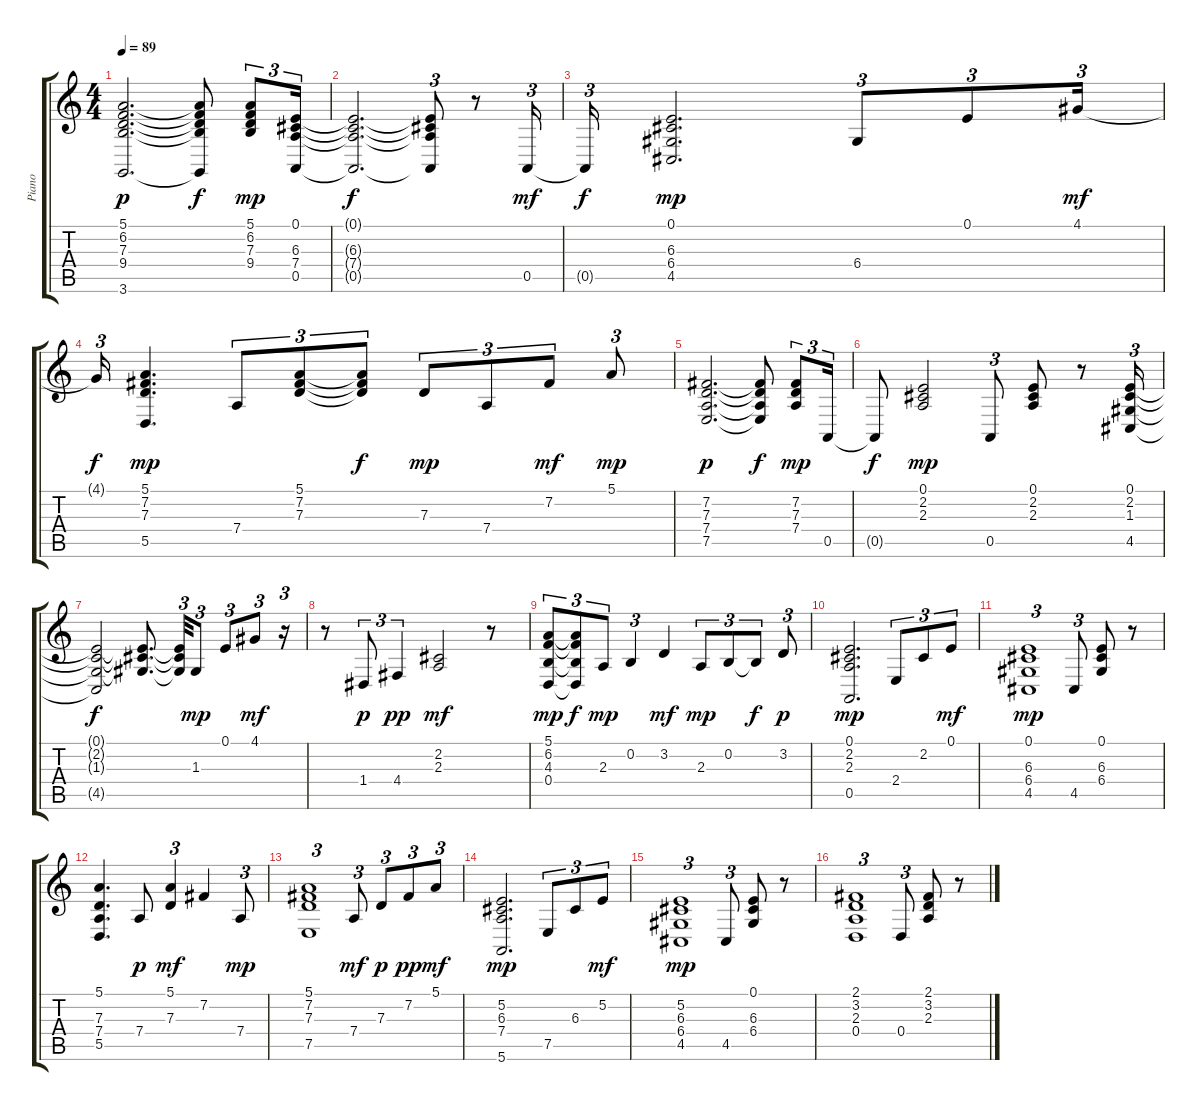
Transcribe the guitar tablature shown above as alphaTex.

\track ("Piano          " "Piano     ") {instrument acousticgrandpiano}
\staff {score tabs}
\tuning (E4 B3 G3 D3 A2 E2) {hide}
\ts (4 4)
\tempo 89
\clef g2
\ks c
(5.1 6.2 7.3 9.4 3.6).2{d dy p} (5.1{t} 6.2{t} 7.3{t} 9.4{t} 3.6{t}).8{dy f} (5.1 6.2 7.3 9.4).8{tu (3 2) dy mp} (0.1 6.3 7.4 0.5).16{tu (3 2)} |
(0.1{t} 6.3{t} 7.4{t} 0.5{t}).2{d dy f} (0.1{t} 6.3{t} 7.4{t} 0.5{t}).8{tu (3 2)} r.8 0.5.16{tu (3 2) dy mf} |
0.5{t}.16{tu (3 2) dy f} (0.1 6.3 6.4 4.5).2{d dy mp} 6.4.8{tu (3 2)} 0.1.8{tu (3 2)} 4.1.16{tu (3 2) dy mf} |
4.1{t}.16{tu (3 2) dy f} (5.1 7.2 7.3 5.5).4{d dy mp} 7.4.8{tu (3 2)} (5.1 7.2 7.3).8{tu (3 2)} (5.1{t} 7.2{t} 7.3{t}).8{tu (3 2) dy f} 7.3.8{tu (3 2) dy mp} 7.4.8{tu (3 2)} 7.2.8{tu (3 2) dy mf} 5.1.8{tu (3 2) dy mp} |
(7.2 7.3 7.4 7.5).2{d dy p} (7.2{t} 7.3{t} 7.4{t} 7.5{t}).8{dy f} (7.2 7.3 7.4).8{tu (3 2) dy mp} 0.5.16{tu (3 2)} |
0.5{t}.8{dy f} (0.1 2.2 2.3).2{dy mp} 0.5.8{tu (3 2)} (0.1 2.2 2.3).8 r.8 (0.1 2.2 1.3 4.5).16{tu (3 2)} |
(0.1{t} 2.2{t} 1.3{t} 4.5{t}).2{dy f} (0.1{t} 2.2{t} 1.3{t}).8{d} (0.1{t} 2.2{t} 1.3{t}).32{tu (3 2)} 1.3.8{tu (3 2) dy mp} 0.1.8{tu (3 2)} 4.1.8{tu (3 2) dy mf} r.16{tu (3 2)} |
r.8 1.4.8{tu (3 2) dy p} 4.4.4{tu (3 2) dy pp} (2.2 2.3).2{dy mf} r.8 |
(5.1 6.2 4.3 0.4).8{tu (3 2) dy mp} (5.1{t} 6.2{t} 4.3{t} 0.4{t}).8{tu (3 2) dy f} 2.3.8{tu (3 2) dy mp} 0.2.4{tu (3 2)} 3.2.4{dy mf} 2.3.8{tu (3 2) dy mp} 0.2.8{tu (3 2)} 0.2{t}.8{tu (3 2) dy f} 3.2.8{tu (3 2) dy p} |
(0.1 2.2 2.3 0.5).2{d dy mp} 2.4.8{tu (3 2)} 2.2.8{tu (3 2)} 0.1.8{tu (3 2) dy mf} |
(0.1 6.3 6.4 4.5).1{tu (3 2) dy mp} 4.5.8{tu (3 2)} (0.1 6.3 6.4).8 r.8 |
(5.1 7.3 7.4 5.5).4{d} 7.4.8{dy p} (5.1 7.3).4{tu (3 2) dy mf} 7.2.4 7.4.8{tu (3 2) dy mp} |
(5.1 7.2 7.3 7.5).1{tu (3 2)} 7.4.8{tu (3 2) dy mf} 7.3.8{tu (3 2) dy p} 7.2.8{tu (3 2) dy pp} 5.1.8{tu (3 2) dy mf} |
(5.2 6.3 7.4 5.6).2{d dy mp} 7.5.8{tu (3 2)} 6.3.8{tu (3 2)} 5.2.8{tu (3 2) dy mf} |
(5.2 6.3 6.4 4.5).1{tu (3 2) dy mp} 4.5.8{tu (3 2)} (0.1 6.3 6.4).8 r.8 |
(2.1 3.2 2.3 0.4).1{tu (3 2)} 0.4.8{tu (3 2)} (2.1 3.2 2.3).8 r.8
